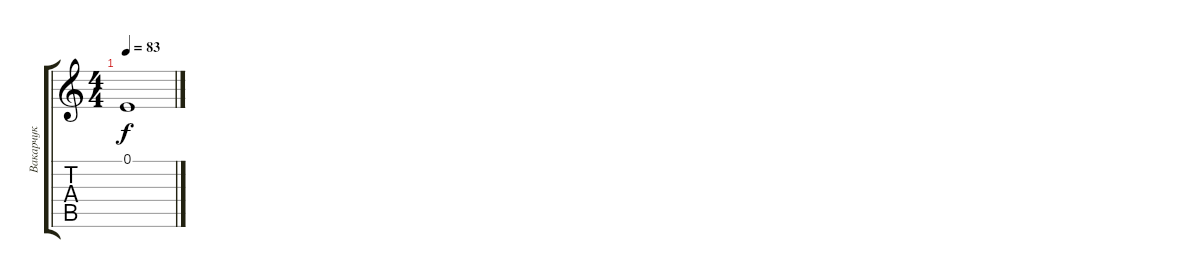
\track ("Вакарчук" "Вакарчук") {instrument tenorsax}
\staff {score tabs}
\tuning (E4 B3 G3 D3 A2 E2) {hide}
\ts (4 4)
\tempo 83
\clef g2
\ks c
0.1{t}.1{dy f}
